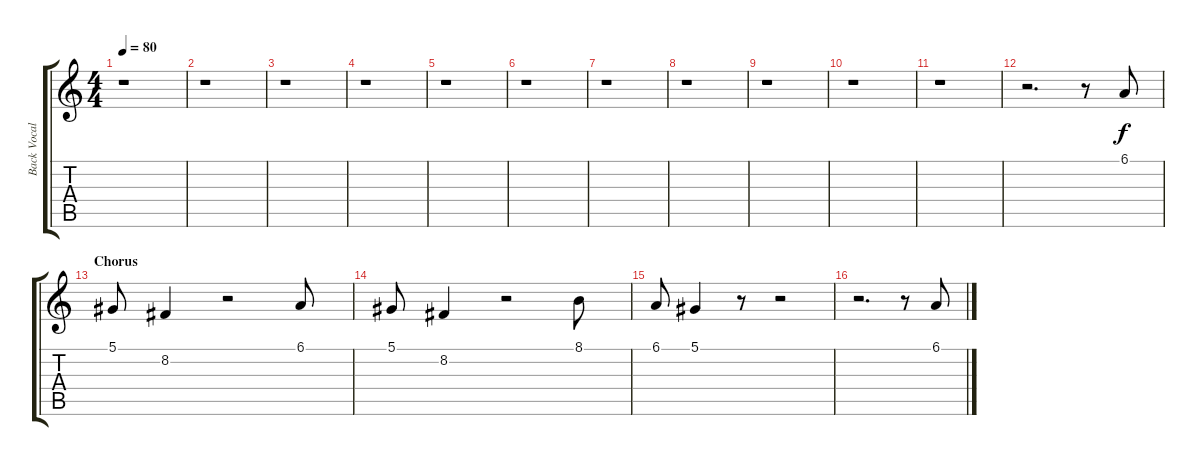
\track ("Back Vocal" "Back Vocal") {instrument baritonesax}
\staff {score tabs}
\tuning (Eb4 Bb3 Gb3 Db3 Ab2 Eb2) {hide}
\ts (4 4)
\tempo 80
\clef g2
\ks c
r.1{dy f} |
r.1 |
r.1 |
r.1 |
r.1 |
r.1 |
r.1 |
r.1 |
r.1 |
r.1 |
r.1 |
r.2{d balance 16} r.8 6.1.8 |
\section ("" "Chorus")
5.1.8 8.2.4 r.2{balance 0} 6.1.8 |
5.1.8 8.2.4 r.2{balance 16} 8.1.8 |
6.1.8 5.1.4 r.8 r.2 |
r.2{d balance 16} r.8 6.1.8
